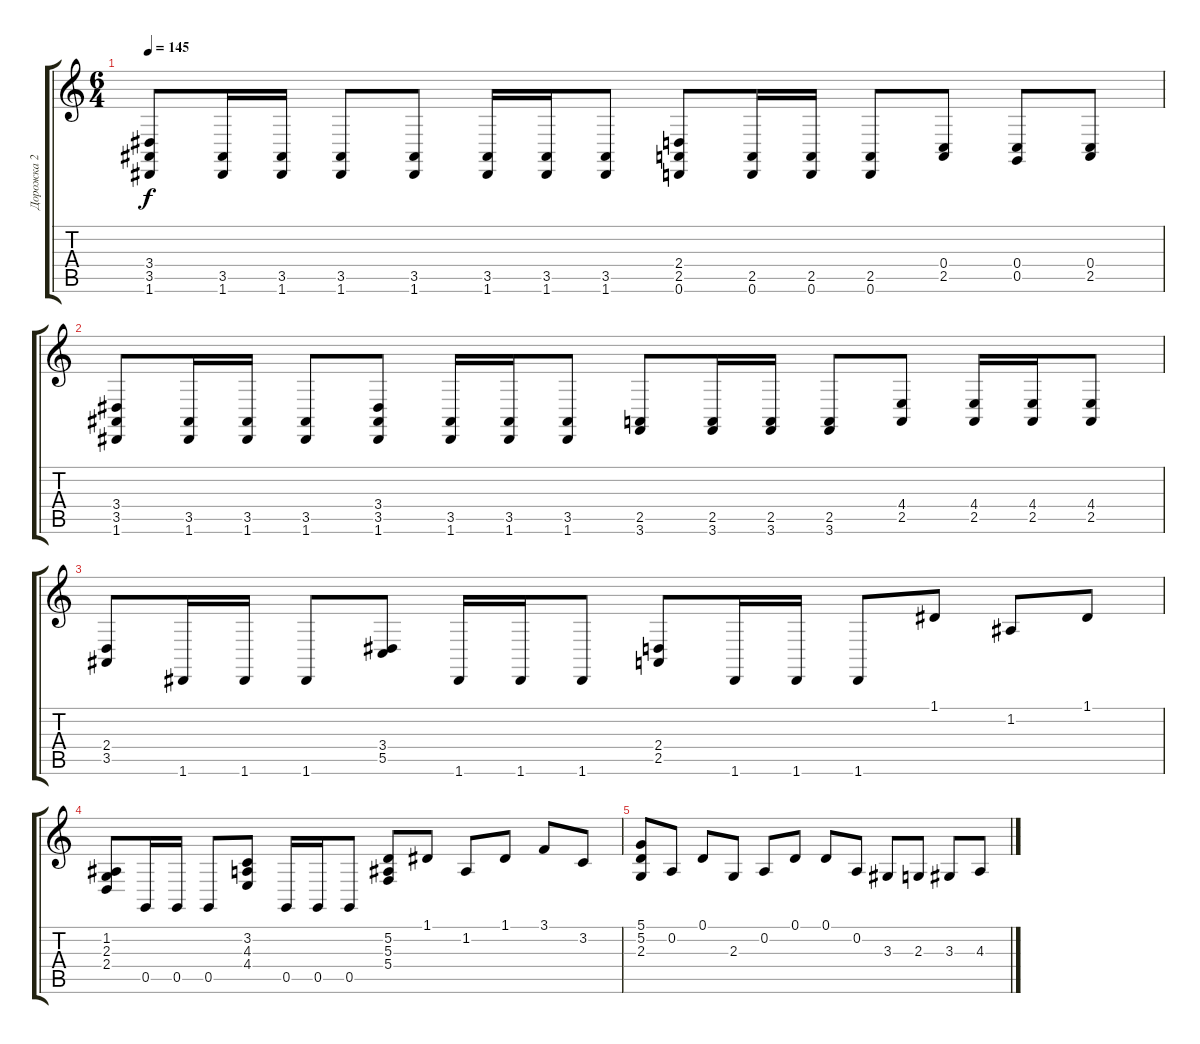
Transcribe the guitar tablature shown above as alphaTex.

\track ("Дорожка 2" "Дорожка 2") {instrument electricgrandpiano}
\staff {score tabs}
\tuning (D4 A3 F3 C3 G2 D2) {hide}
\ts (6 4)
\tempo 145
\clef g2
\ks c
(3.4 3.5 1.6).8{dy f} (3.5 1.6).16 (3.5 1.6).16 (3.5 1.6).8 (3.5 1.6).8 (3.5 1.6).16 (3.5 1.6).16 (3.5 1.6).8 (2.4 2.5 0.6).8 (2.5 0.6).16 (2.5 0.6).16 (2.5 0.6).8 (0.4 2.5).8 (0.4 0.5).8 (0.4 2.5).8 |
(3.4 3.5 1.6).8 (3.5 1.6).16 (3.5 1.6).16 (3.5 1.6).8 (3.4 3.5 1.6).8 (3.5 1.6).16 (3.5 1.6).16 (3.5 1.6).8 (2.5 3.6).8 (2.5 3.6).16 (2.5 3.6).16 (2.5 3.6).8 (4.4 2.5).8 (4.4 2.5).16 (4.4 2.5).16 (4.4 2.5).8 |
(2.4 3.5).8 1.6.16 1.6.16 1.6.8 (3.4 5.5).8 1.6.16 1.6.16 1.6.8 (2.4 2.5).8 1.6.16 1.6.16 1.6.8 1.1.8 1.2.8 1.1.8 |
(1.2 2.3 2.4).8 0.5.16 0.5.16 0.5.8 (3.2 4.3 4.4).8 0.5.16 0.5.16 0.5.8 (5.2 5.3 5.4).8 1.1.8 1.2.8 1.1.8 3.1.8 3.2.8 |
(5.1 5.2 2.3).8 0.2.8 0.1.8 2.3.8 0.2.8 0.1.8 0.1.8 0.2.8 3.3.8 2.3.8 3.3.8 4.3.8
